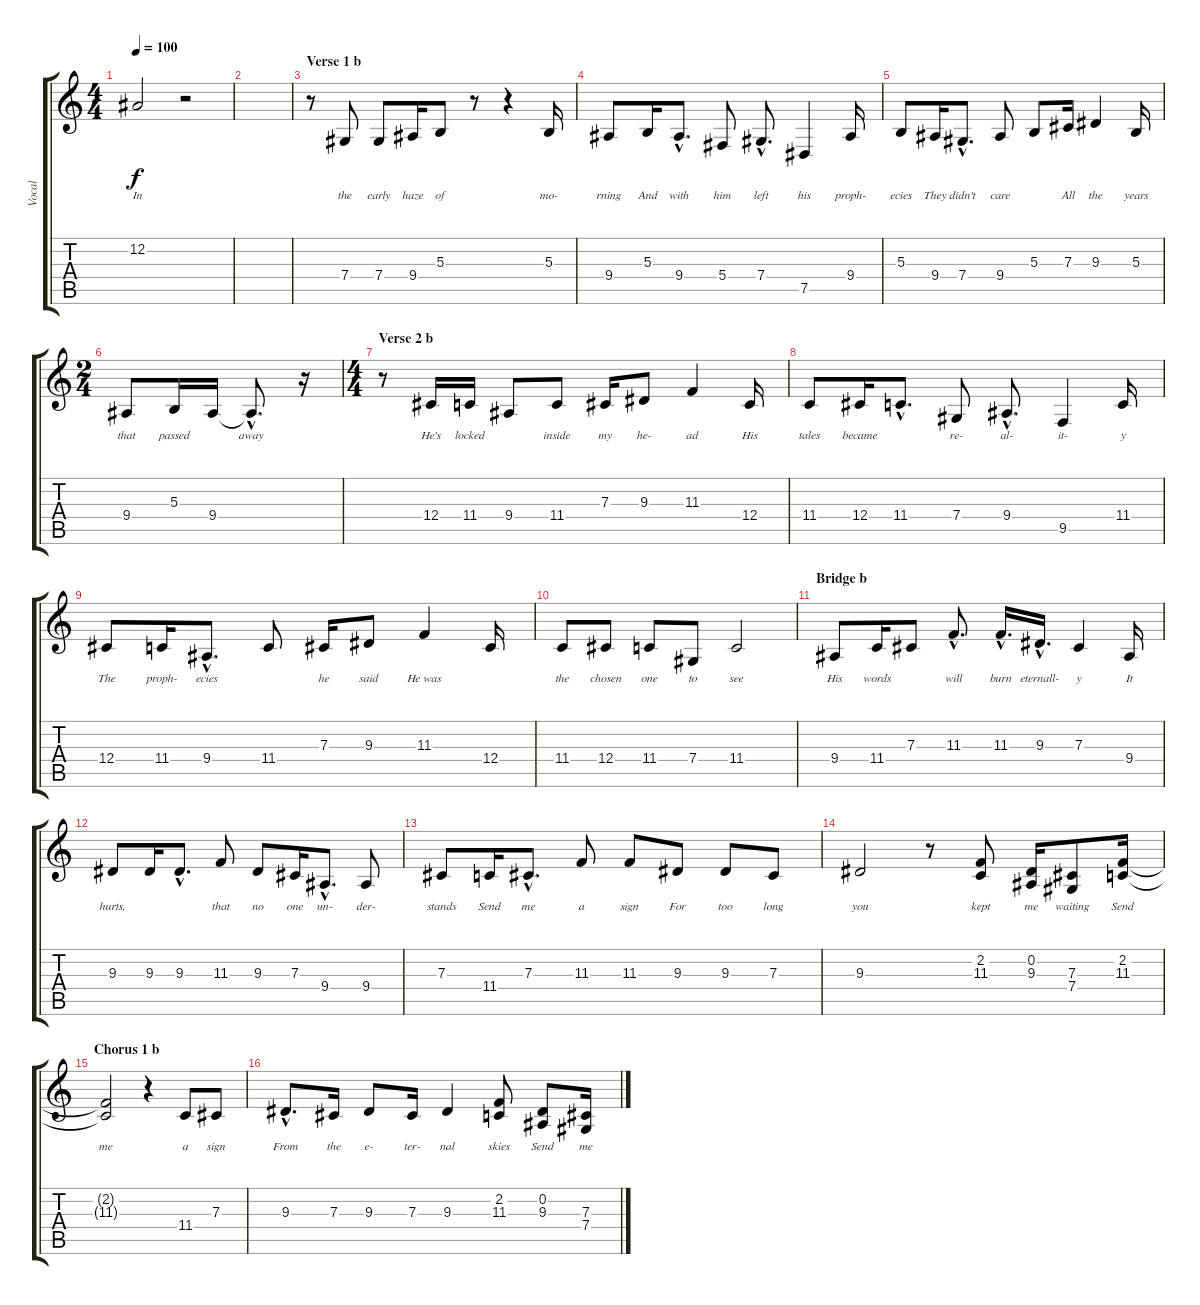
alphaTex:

\track ("Vocal " "Vocal ") {instrument lead6voice}
\staff {score tabs}
\tuning (Eb4 Bb3 Gb3 Db3 Ab2 Eb2) {hide}
\ts (4 4)
\tempo 100
\clef g2
\ks c
12.2.2{lyrics (0 "In") lyrics (1 "") lyrics (2 "") lyrics (3 "") lyrics (4 "") dy f} r.2 |
|
\section ("" "Verse 1 b")
r.8{instrument lead6voice} 7.4.8{lyrics (0 "the") lyrics (1 "") lyrics (2 "") lyrics (3 "") lyrics (4 "")} 7.4.8{lyrics (0 "early") lyrics (1 "") lyrics (2 "") lyrics (3 "") lyrics (4 "")} 9.4.16{lyrics (0 "haze") lyrics (1 "") lyrics (2 "") lyrics (3 "") lyrics (4 "")} 5.3.8{lyrics (0 "of") lyrics (1 "") lyrics (2 "") lyrics (3 "") lyrics (4 "")} r.8 r.4 5.3.16{lyrics (0 "mo-") lyrics (1 "") lyrics (2 "") lyrics (3 "") lyrics (4 "")} |
9.4.8{lyrics (0 "rning") lyrics (1 "") lyrics (2 "") lyrics (3 "") lyrics (4 "")} 5.3.16{lyrics (0 "And") lyrics (1 "") lyrics (2 "") lyrics (3 "") lyrics (4 "")} 9.4{hac}.8{d lyrics (0 "with") lyrics (1 "") lyrics (2 "") lyrics (3 "") lyrics (4 "")} 5.4.8{lyrics (0 "him") lyrics (1 "") lyrics (2 "") lyrics (3 "") lyrics (4 "")} 7.4{hac}.8{d lyrics (0 "left") lyrics (1 "") lyrics (2 "") lyrics (3 "") lyrics (4 "")} 7.5.4{lyrics (0 "his") lyrics (1 "") lyrics (2 "") lyrics (3 "") lyrics (4 "")} 9.4.16{lyrics (0 "proph-") lyrics (1 "") lyrics (2 "") lyrics (3 "") lyrics (4 "")} |
5.3.8{lyrics (0 "ecies") lyrics (1 "") lyrics (2 "") lyrics (3 "") lyrics (4 "")} 9.4.16{lyrics (0 "They") lyrics (1 "") lyrics (2 "") lyrics (3 "") lyrics (4 "")} 7.4{hac}.8{d lyrics (0 "didn't") lyrics (1 "") lyrics (2 "") lyrics (3 "") lyrics (4 "")} 9.4.8{lyrics (0 "care") lyrics (1 "") lyrics (2 "") lyrics (3 "") lyrics (4 "")} 5.3.8{lyrics (0 "") lyrics (1 "") lyrics (2 "") lyrics (3 "") lyrics (4 "")} 7.3.16{lyrics (0 "All") lyrics (1 "") lyrics (2 "") lyrics (3 "") lyrics (4 "")} 9.3.4{lyrics (0 "the") lyrics (1 "") lyrics (2 "") lyrics (3 "") lyrics (4 "")} 5.3.16{lyrics (0 "years") lyrics (1 "") lyrics (2 "") lyrics (3 "") lyrics (4 "")} |
\ts (2 4)
9.4.8{lyrics (0 "that") lyrics (1 "") lyrics (2 "") lyrics (3 "") lyrics (4 "")} 5.3.16{lyrics (0 "passed") lyrics (1 "") lyrics (2 "") lyrics (3 "") lyrics (4 "")} 9.4.16{lyrics (0 "") lyrics (1 "") lyrics (2 "") lyrics (3 "") lyrics (4 "")} 9.4{hac t}.8{d lyrics (0 "away") lyrics (1 "") lyrics (2 "") lyrics (3 "") lyrics (4 "")} r.16 |
\ts (4 4)
\section ("" "Verse 2 b")
r.8 12.4.16{lyrics (0 "He's") lyrics (1 "") lyrics (2 "") lyrics (3 "") lyrics (4 "")} 11.4.16{lyrics (0 "locked") lyrics (1 "") lyrics (2 "") lyrics (3 "") lyrics (4 "")} 9.4.8{lyrics (0 "") lyrics (1 "") lyrics (2 "") lyrics (3 "") lyrics (4 "")} 11.4.8{lyrics (0 "inside") lyrics (1 "") lyrics (2 "") lyrics (3 "") lyrics (4 "")} 7.3.16{lyrics (0 "my") lyrics (1 "") lyrics (2 "") lyrics (3 "") lyrics (4 "")} 9.3.8{lyrics (0 "he-") lyrics (1 "") lyrics (2 "") lyrics (3 "") lyrics (4 "")} 11.3.4{lyrics (0 "ad") lyrics (1 "") lyrics (2 "") lyrics (3 "") lyrics (4 "")} 12.4.16{lyrics (0 "His") lyrics (1 "") lyrics (2 "") lyrics (3 "") lyrics (4 "")} |
11.4.8{lyrics (0 "tales") lyrics (1 "") lyrics (2 "") lyrics (3 "") lyrics (4 "")} 12.4.16{lyrics (0 "became") lyrics (1 "") lyrics (2 "") lyrics (3 "") lyrics (4 "")} 11.4{hac}.8{d lyrics (0 "") lyrics (1 "") lyrics (2 "") lyrics (3 "") lyrics (4 "")} 7.4.8{lyrics (0 "re-") lyrics (1 "") lyrics (2 "") lyrics (3 "") lyrics (4 "")} 9.4{hac}.8{d lyrics (0 "al-") lyrics (1 "") lyrics (2 "") lyrics (3 "") lyrics (4 "")} 9.5.4{lyrics (0 "it-") lyrics (1 "") lyrics (2 "") lyrics (3 "") lyrics (4 "")} 11.4.16{lyrics (0 "y") lyrics (1 "") lyrics (2 "") lyrics (3 "") lyrics (4 "")} |
12.4.8{lyrics (0 "The") lyrics (1 "") lyrics (2 "") lyrics (3 "") lyrics (4 "")} 11.4.16{lyrics (0 "proph-") lyrics (1 "") lyrics (2 "") lyrics (3 "") lyrics (4 "")} 9.4{hac}.8{d lyrics (0 "ecies") lyrics (1 "") lyrics (2 "") lyrics (3 "") lyrics (4 "")} 11.4.8{lyrics (0 "") lyrics (1 "") lyrics (2 "") lyrics (3 "") lyrics (4 "")} 7.3.16{lyrics (0 "he") lyrics (1 "") lyrics (2 "") lyrics (3 "") lyrics (4 "")} 9.3.8{lyrics (0 "said") lyrics (1 "") lyrics (2 "") lyrics (3 "") lyrics (4 "")} 11.3.4{lyrics (0 "He was") lyrics (1 "") lyrics (2 "") lyrics (3 "") lyrics (4 "")} 12.4.16{lyrics (0 "") lyrics (1 "") lyrics (2 "") lyrics (3 "") lyrics (4 "")} |
11.4.8{lyrics (0 "the") lyrics (1 "") lyrics (2 "") lyrics (3 "") lyrics (4 "")} 12.4.8{lyrics (0 "chosen") lyrics (1 "") lyrics (2 "") lyrics (3 "") lyrics (4 "")} 11.4.8{lyrics (0 "one") lyrics (1 "") lyrics (2 "") lyrics (3 "") lyrics (4 "")} 7.4.8{lyrics (0 "to") lyrics (1 "") lyrics (2 "") lyrics (3 "") lyrics (4 "")} 11.4.2{lyrics (0 "see") lyrics (1 "") lyrics (2 "") lyrics (3 "") lyrics (4 "")} |
\section ("" "Bridge b")
9.4.8{lyrics (0 "His") lyrics (1 "") lyrics (2 "") lyrics (3 "") lyrics (4 "")} 11.4.16{lyrics (0 "words") lyrics (1 "") lyrics (2 "") lyrics (3 "") lyrics (4 "")} 7.3.8{lyrics (0 "") lyrics (1 "") lyrics (2 "") lyrics (3 "") lyrics (4 "")} 11.3{hac}.8{d lyrics (0 "will") lyrics (1 "") lyrics (2 "") lyrics (3 "") lyrics (4 "")} 11.3{hac}.16{d lyrics (0 "burn") lyrics (1 "") lyrics (2 "") lyrics (3 "") lyrics (4 "")} 9.3{hac}.16{d lyrics (0 "eternall-") lyrics (1 "") lyrics (2 "") lyrics (3 "") lyrics (4 "")} 7.3.4{lyrics (0 "y") lyrics (1 "") lyrics (2 "") lyrics (3 "") lyrics (4 "")} 9.4.16{lyrics (0 "It") lyrics (1 "") lyrics (2 "") lyrics (3 "") lyrics (4 "")} |
9.3.8{lyrics (0 "hurts,") lyrics (1 "") lyrics (2 "") lyrics (3 "") lyrics (4 "")} 9.3.16{lyrics (0 "") lyrics (1 "") lyrics (2 "") lyrics (3 "") lyrics (4 "")} 9.3{hac}.8{d lyrics (0 "") lyrics (1 "") lyrics (2 "") lyrics (3 "") lyrics (4 "")} 11.3.8{lyrics (0 "that") lyrics (1 "") lyrics (2 "") lyrics (3 "") lyrics (4 "")} 9.3.8{lyrics (0 "no") lyrics (1 "") lyrics (2 "") lyrics (3 "") lyrics (4 "")} 7.3.16{lyrics (0 "one") lyrics (1 "") lyrics (2 "") lyrics (3 "") lyrics (4 "")} 9.4{hac}.8{d lyrics (0 "un-") lyrics (1 "") lyrics (2 "") lyrics (3 "") lyrics (4 "")} 9.4.8{lyrics (0 "der-") lyrics (1 "") lyrics (2 "") lyrics (3 "") lyrics (4 "")} |
7.3.8{lyrics (0 "stands") lyrics (1 "") lyrics (2 "") lyrics (3 "") lyrics (4 "")} 11.4.16{lyrics (0 "Send") lyrics (1 "") lyrics (2 "") lyrics (3 "") lyrics (4 "")} 7.3{hac}.8{d lyrics (0 "me") lyrics (1 "") lyrics (2 "") lyrics (3 "") lyrics (4 "")} 11.3.8{lyrics (0 "a") lyrics (1 "") lyrics (2 "") lyrics (3 "") lyrics (4 "")} 11.3.8{lyrics (0 "sign") lyrics (1 "") lyrics (2 "") lyrics (3 "") lyrics (4 "")} 9.3.8{lyrics (0 "For") lyrics (1 "") lyrics (2 "") lyrics (3 "") lyrics (4 "")} 9.3.8{lyrics (0 "too") lyrics (1 "") lyrics (2 "") lyrics (3 "") lyrics (4 "")} 7.3.8{lyrics (0 "long") lyrics (1 "") lyrics (2 "") lyrics (3 "") lyrics (4 "")} |
9.3.2{lyrics (0 "you") lyrics (1 "") lyrics (2 "") lyrics (3 "") lyrics (4 "")} r.8 (2.2 11.3).8{lyrics (0 "kept") lyrics (1 "") lyrics (2 "") lyrics (3 "") lyrics (4 "")} (0.2 9.3).16{lyrics (0 "me") lyrics (1 "") lyrics (2 "") lyrics (3 "") lyrics (4 "")} (7.3 7.4).8{lyrics (0 "waiting") lyrics (1 "") lyrics (2 "") lyrics (3 "") lyrics (4 "")} (2.2 11.3).16{lyrics (0 "Send") lyrics (1 "") lyrics (2 "") lyrics (3 "") lyrics (4 "")} |
\section ("" "Chorus 1 b")
(2.2{t} 11.3{t}).2{lyrics (0 "me") lyrics (1 "") lyrics (2 "") lyrics (3 "") lyrics (4 "")} r.4 11.4.8{lyrics (0 "a") lyrics (1 "") lyrics (2 "") lyrics (3 "") lyrics (4 "")} 7.3.8{lyrics (0 "sign") lyrics (1 "") lyrics (2 "") lyrics (3 "") lyrics (4 "")} |
9.3{hac}.8{d lyrics (0 "From") lyrics (1 "") lyrics (2 "") lyrics (3 "") lyrics (4 "")} 7.3.16{lyrics (0 "the") lyrics (1 "") lyrics (2 "") lyrics (3 "") lyrics (4 "")} 9.3.8{lyrics (0 "e-") lyrics (1 "") lyrics (2 "") lyrics (3 "") lyrics (4 "")} 7.3.16{lyrics (0 "ter-") lyrics (1 "") lyrics (2 "") lyrics (3 "") lyrics (4 "")} 9.3.4{lyrics (0 "nal") lyrics (1 "") lyrics (2 "") lyrics (3 "") lyrics (4 "")} (2.2 11.3).8{lyrics (0 "skies") lyrics (1 "") lyrics (2 "") lyrics (3 "") lyrics (4 "")} (0.2 9.3).8{lyrics (0 "Send") lyrics (1 "") lyrics (2 "") lyrics (3 "") lyrics (4 "")} (7.3 7.4).16{lyrics (0 "me") lyrics (1 "") lyrics (2 "") lyrics (3 "") lyrics (4 "")}
